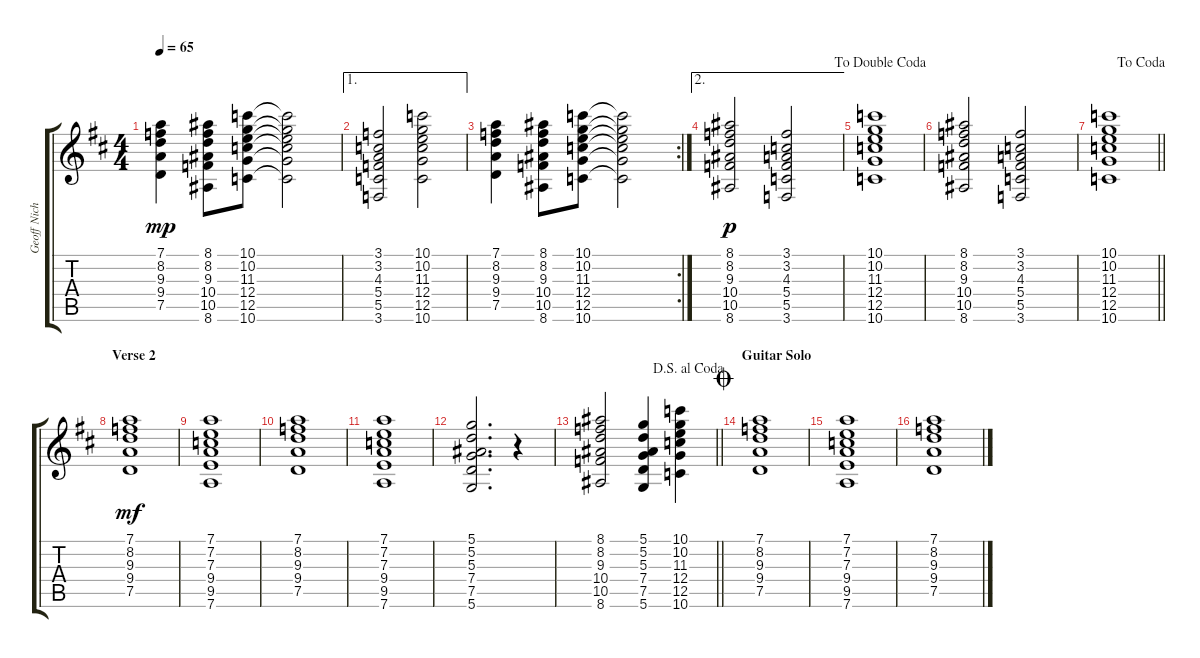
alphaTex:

\track ("Geoff Nicholls (Keyboard Right)" "Geoff Nich") {instrument synthstrings1}
\staff {score tabs}
\tuning (D5 A4 F4 C4 G3 D3) {hide}
\ts (4 4)
\tempo 65
\clef g2
\ks d
(7.1 8.2 9.3 9.4 7.5).4{dy mp} (8.1 8.2 9.3 10.4 10.5 8.6).8 (10.1 10.2 11.3 12.4 12.5 10.6).8 (10.1{t} 10.2{t} 11.3{t} 12.4{t} 12.5{t} 10.6{t}).2 |
\ae 1
(3.1 3.2 4.3 5.4 5.5 3.6).2 (10.1 10.2 11.3 12.4 12.5 10.6).2 |
\rc 2
(7.1 8.2 9.3 9.4 7.5).4 (8.1 8.2 9.3 10.4 10.5 8.6).8 (10.1 10.2 11.3 12.4 12.5 10.6).8 (10.1{t} 10.2{t} 11.3{t} 12.4{t} 12.5{t} 10.6{t}).2 |
\ae 2
(8.1 8.2 9.3 10.4 10.5 8.6).2{dy p} (3.1 3.2 4.3 5.4 5.5 3.6).2 |
\jump dadoublecoda
(10.1 10.2 11.3 12.4 12.5 10.6).1 |
(8.1 8.2 9.3 10.4 10.5 8.6).2 (3.1 3.2 4.3 5.4 5.5 3.6).2 |
\jump dacoda
\barLineRight lightlight
(10.1 10.2 11.3 12.4 12.5 10.6).1 |
\section ("" "Verse 2")
(7.1 8.2 9.3 9.4 7.5).1{dy mf} |
(7.1 7.2 7.3 9.4 9.5 7.6).1 |
(7.1 8.2 9.3 9.4 7.5).1 |
(7.1 7.2 7.3 9.4 9.5 7.6).1 |
(5.1 5.2 5.3 7.4 7.5 5.6).2{d} r.4 |
\jump dalsegnoalcoda
\barLineRight lightlight
(8.1 8.2 9.3 10.4 10.5 8.6).2 (5.1 5.2 5.3 7.4 7.5 5.6).4 (10.1 10.2 11.3 12.4 12.5 10.6).4 |
\section ("" "Guitar Solo")
\jump coda
(7.1 8.2 9.3 9.4 7.5).1 |
(7.1 7.2 7.3 9.4 9.5 7.6).1 |
(7.1 8.2 9.3 9.4 7.5).1
